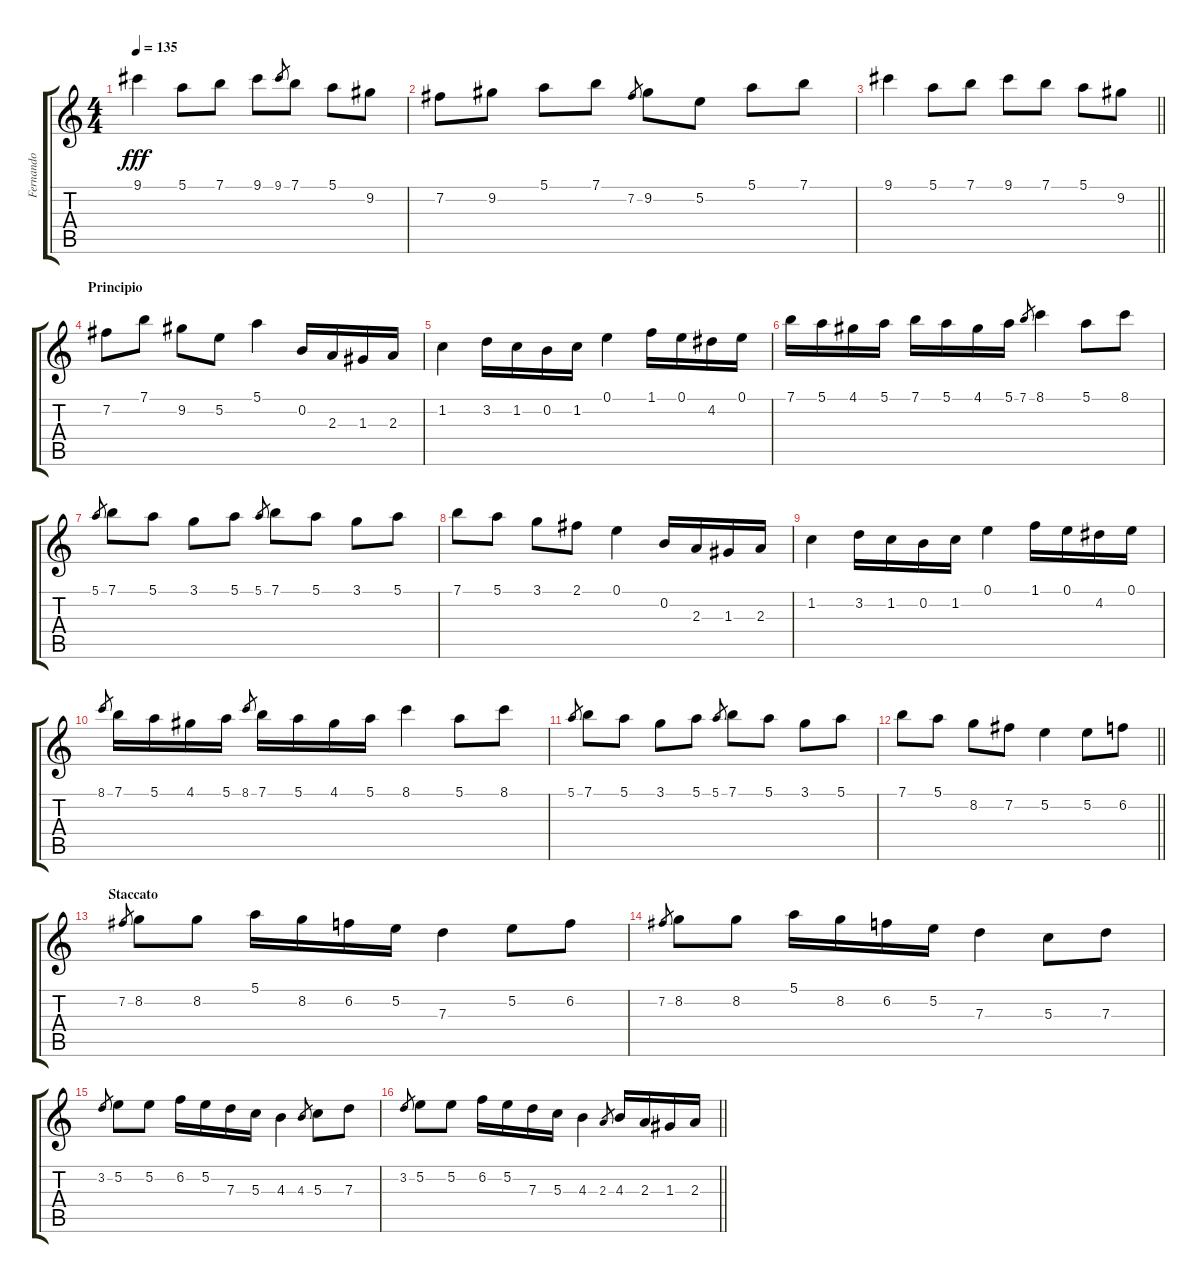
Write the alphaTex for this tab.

\track ("Fernando" "Fernando") {instrument flute}
\staff {score tabs}
\tuning (E5 B4 G4 D4 A3 E3) {hide}
\ts (4 4)
\tempo 135
\clef g2
\ks c
9.1.4{dy fff} 5.1.8 7.1.8 9.1.8 9.1.8{gr} 7.1.8 5.1.8 9.2.8 |
7.2.8 9.2.8 5.1.8 7.1.8 7.2.8{gr} 9.2.8 5.2.8 5.1.8 7.1.8 |
\barLineRight lightlight
9.1.4 5.1.8 7.1.8 9.1.8 7.1.8 5.1.8 9.2.8 |
\section ("" "Principio")
7.2.8 7.1.8 9.2.8 5.2.8 5.1.4 0.2.16 2.3.16 1.3.16 2.3.16 |
1.2.4 3.2.16 1.2.16 0.2.16 1.2.16 0.1.4 1.1.16 0.1.16 4.2.16 0.1.16 |
7.1.16 5.1.16 4.1.16 5.1.16 7.1.16 5.1.16 4.1.16 5.1.16 7.1.8{gr} 8.1.4 5.1.8 8.1.8 |
5.1.8{gr} 7.1.8 5.1.8 3.1.8 5.1.8 5.1.8{gr} 7.1.8 5.1.8 3.1.8 5.1.8 |
7.1.8 5.1.8 3.1.8 2.1.8 0.1.4 0.2.16 2.3.16 1.3.16 2.3.16 |
1.2.4 3.2.16 1.2.16 0.2.16 1.2.16 0.1.4 1.1.16 0.1.16 4.2.16 0.1.16 |
8.1.8{gr} 7.1.16 5.1.16 4.1.16 5.1.16 8.1.8{gr} 7.1.16 5.1.16 4.1.16 5.1.16 8.1.4 5.1.8 8.1.8 |
5.1.8{gr} 7.1.8 5.1.8 3.1.8 5.1.8 5.1.8{gr} 7.1.8 5.1.8 3.1.8 5.1.8 |
\barLineRight lightlight
7.1.8 5.1.8 8.2.8 7.2.8 5.2.4 5.2.8 6.2.8 |
\section ("" "Staccato")
7.2.8{gr} 8.2.8 8.2.8 5.1.16 8.2.16 6.2.16 5.2.16 7.3.4 5.2.8 6.2.8 |
7.2.8{gr} 8.2.8 8.2.8 5.1.16 8.2.16 6.2.16 5.2.16 7.3.4 5.3.8 7.3.8 |
3.2.8{gr} 5.2.8 5.2.8 6.2.16 5.2.16 7.3.16 5.3.16 4.3.4 4.3.8{gr} 5.3.8 7.3.8 |
\barLineRight lightlight
3.2.8{gr} 5.2.8 5.2.8 6.2.16 5.2.16 7.3.16 5.3.16 4.3.4 2.3.8{gr} 4.3.16 2.3.16 1.3.16 2.3.16
